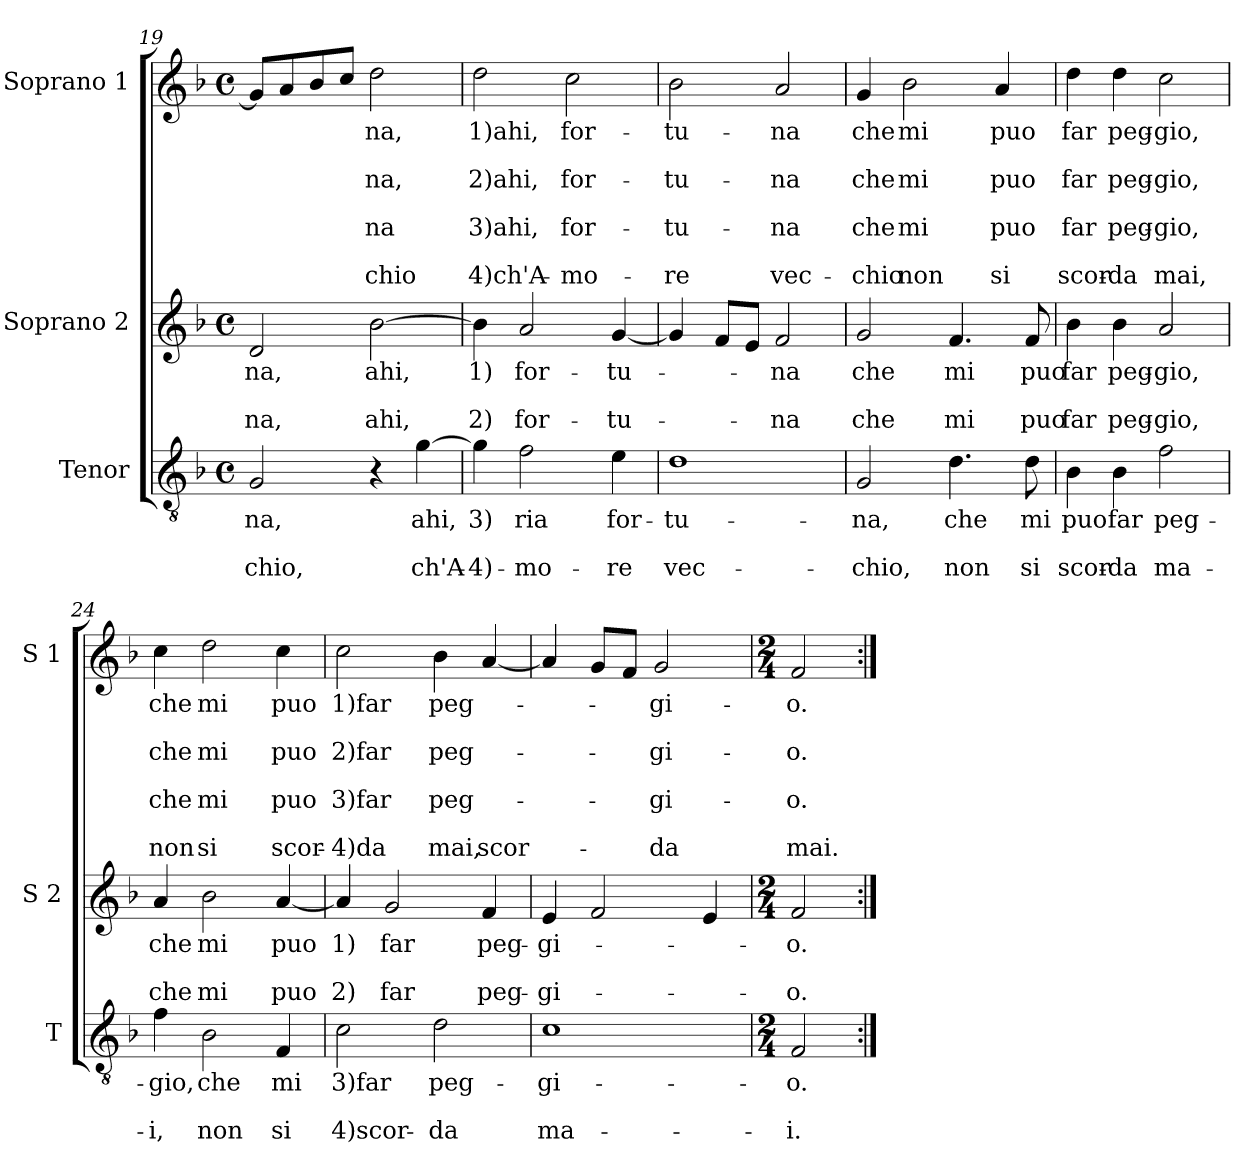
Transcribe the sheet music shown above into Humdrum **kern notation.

**kern	**text	**text	**text	**kern	**text	**text	**text	**kern	**text	**text	**text	**text	**text	**text	**text
*part3	*part3	*part3	*part3	*part2	*part2	*part2	*part2	*part1	*part1	*part1	*part1	*part1	*part1	*part1	*part1
*staff3	*staff3	*staff3	*staff3	*staff2	*staff2	*staff2	*staff2	*staff1	*staff1	*staff1	*staff1	*staff1	*staff1	*staff1	*staff1
*I"Tenor	*	*	*	*I"Soprano 2	*	*	*	*I"Soprano 1	*	*	*	*	*	*	*
*I'T	*	*	*	*I'S 2	*	*	*	*I'S 1	*	*	*	*	*	*	*
*clefGv2	*	*	*	*clefG2	*	*	*	*clefG2	*	*	*	*	*	*	*
*k[b-]	*	*	*	*k[b-]	*	*	*	*k[b-]	*	*	*	*	*	*	*
*F:	*	*	*	*F:	*	*	*	*F:	*	*	*	*	*	*	*
*M4/4	*	*	*	*M4/4	*	*	*	*M4/4	*	*	*	*	*	*	*
*met(c)	*	*	*	*met(c)	*	*	*	*met(c)	*	*	*	*	*	*	*
=19	=19	=19	=19	=19	=19	=19	=19	=19	=19	=19	=19	=19	=19	=19	=19
!	!LO:LY:b	!	!LO:LY:b	!	!LO:LY:b	!	!LO:LY:b	!	!	!	!	!	!	!	!
2G/	-na,	.	-chio,	2d/	-na,	.	-na,	8g/L]	.	.	.	.	.	.	.
.	.	.	.	.	.	.	.	8a/	.	.	.	.	.	.	.
.	.	.	.	.	.	.	.	8b-/	.	.	.	.	.	.	.
.	.	.	.	.	.	.	.	8cc/J	.	.	.	.	.	.	.
!	!	!	!	!	!LO:LY:b	!	!LO:LY:b	!	!LO:LY:b	!	!LO:LY:b	!	!LO:LY:b	!	!LO:LY:b
4r	.	.	.	[2b-\	ahi,	.	ahi,	2dd\	-na,	.	-na,	.	-na	.	-chio
!	!LO:LY:b	!	!LO:LY:b	!	!	!	!	!	!	!	!	!	!	!	!
[4g\	ahi,	.	ch'A-	.	.	.	.	.	.	.	.	.	.	.	.
!!LO:PB:g=z
=20	=20	=20	=20	=20	=20	=20	=20	=20	=20	=20	=20	=20	=20	=20	=20
!	!LO:LY:b	!	!LO:LY:b	!	!LO:LY:b	!	!LO:LY:b	!	!LO:LY:b	!	!LO:LY:b	!	!LO:LY:b	!	!LO:LY:b
4g\]	3)	.	-4)-	4b-\]	1)	.	2)	2dd\	1)ahi,	.	2)ahi,	.	3)ahi,	.	4)ch'A-
!	!LO:LY:b	!	!LO:LY:b	!	!LO:LY:b	!	!LO:LY:b	!	!	!	!	!	!	!	!
2f\	ria	.	-mo-	2a/	for-	.	for-	.	.	.	.	.	.	.	.
!	!	!	!	!	!	!	!	!	!LO:LY:b	!	!LO:LY:b	!	!LO:LY:b	!	!LO:LY:b
.	.	.	.	.	.	.	.	2cc\	for-	.	for-	.	for-	.	-mo-
!	!LO:LY:b	!	!LO:LY:b	!	!LO:LY:b	!	!LO:LY:b	!	!	!	!	!	!	!	!
4e\	for-	.	-re	[4g/	-tu-	.	-tu-	.	.	.	.	.	.	.	.
=21	=21	=21	=21	=21	=21	=21	=21	=21	=21	=21	=21	=21	=21	=21	=21
!	!LO:LY:b	!	!LO:LY:b	!	!	!	!	!	!LO:LY:b	!	!LO:LY:b	!	!LO:LY:b	!	!LO:LY:b
1d	-tu-	.	vec-	4g/]	.	.	.	2b-\	-tu-	.	-tu-	.	-tu-	.	-re
.	.	.	.	8f/L	.	.	.	.	.	.	.	.	.	.	.
.	.	.	.	8e/J	.	.	.	.	.	.	.	.	.	.	.
!	!	!	!	!	!LO:LY:b	!	!LO:LY:b	!	!LO:LY:b	!	!LO:LY:b	!	!LO:LY:b	!	!LO:LY:b
.	.	.	.	2f/	-na	.	-na	2a/	-na	.	-na	.	-na	.	vec-
=22	=22	=22	=22	=22	=22	=22	=22	=22	=22	=22	=22	=22	=22	=22	=22
!	!LO:LY:b	!	!LO:LY:b	!	!LO:LY:b	!	!LO:LY:b	!	!LO:LY:b	!	!LO:LY:b	!	!LO:LY:b	!	!LO:LY:b
2G/	-na,	.	-chio,	2g/	che	.	che	4g/	che	.	che	.	che	.	-chio
!	!	!	!	!	!	!	!	!	!LO:LY:b	!	!LO:LY:b	!	!LO:LY:b	!	!LO:LY:b
.	.	.	.	.	.	.	.	2b-\	mi	.	mi	.	mi	.	non
!	!LO:LY:b	!	!LO:LY:b	!	!LO:LY:b	!	!LO:LY:b	!	!	!	!	!	!	!	!
4.d\	che	.	non	4.f/	mi	.	mi	.	.	.	.	.	.	.	.
!	!	!	!	!	!	!	!	!	!LO:LY:b	!	!LO:LY:b	!	!LO:LY:b	!	!LO:LY:b
.	.	.	.	.	.	.	.	4a/	puo	.	puo	.	puo	.	si
!	!LO:LY:b	!	!LO:LY:b	!	!LO:LY:b	!	!LO:LY:b	!	!	!	!	!	!	!	!
8d\	mi	.	si	8f/	puo	.	puo	.	.	.	.	.	.	.	.
=23	=23	=23	=23	=23	=23	=23	=23	=23	=23	=23	=23	=23	=23	=23	=23
!	!LO:LY:b	!	!LO:LY:b	!	!LO:LY:b	!	!LO:LY:b	!	!LO:LY:b	!	!LO:LY:b	!	!LO:LY:b	!	!LO:LY:b
4B-\	puo	.	scor-	4b-\	far	.	far	4dd\	far	.	far	.	far	.	scor-
!	!LO:LY:b	!	!LO:LY:b	!	!LO:LY:b	!	!LO:LY:b	!	!LO:LY:b	!	!LO:LY:b	!	!LO:LY:b	!	!LO:LY:b
4B-\	far	.	-da	4b-\	peg-	.	peg-	4dd\	peg-	.	peg-	.	peg-	.	-da
!	!LO:LY:b	!	!LO:LY:b	!	!LO:LY:b	!	!LO:LY:b	!	!LO:LY:b	!	!LO:LY:b	!	!LO:LY:b	!	!LO:LY:b
2f\	peg-	.	ma-	2a/	-gio,	.	-gio,	2cc\	-gio,	.	-gio,	.	-gio,	.	mai,
=24	=24	=24	=24	=24	=24	=24	=24	=24	=24	=24	=24	=24	=24	=24	=24
!	!LO:LY:b	!	!LO:LY:b	!	!LO:LY:b	!	!LO:LY:b	!	!LO:LY:b	!	!LO:LY:b	!	!LO:LY:b	!	!LO:LY:b
4f\	-gio,	.	-i,	4a/	che	.	che	4cc\	che	.	che	.	che	.	non
!	!LO:LY:b	!	!LO:LY:b	!	!LO:LY:b	!	!LO:LY:b	!	!LO:LY:b	!	!LO:LY:b	!	!LO:LY:b	!	!LO:LY:b
2B-\	che	.	non	2b-\	mi	.	mi	2dd\	mi	.	mi	.	mi	.	si
!	!LO:LY:b	!	!LO:LY:b	!	!LO:LY:b	!	!LO:LY:b	!	!LO:LY:b	!	!LO:LY:b	!	!LO:LY:b	!	!LO:LY:b
4F/	mi	.	si	[4a/	puo	.	puo	4cc\	puo	.	puo	.	puo	.	scor-
!!LO:LB:g=z
=25	=25	=25	=25	=25	=25	=25	=25	=25	=25	=25	=25	=25	=25	=25	=25
!	!LO:LY:b	!	!LO:LY:b	!	!LO:LY:b	!	!LO:LY:b	!	!LO:LY:b	!	!LO:LY:b	!	!LO:LY:b	!	!LO:LY:b
2c\	3)far	.	4)scor-	4a/]	1)	.	2)	2cc\	1)far	.	2)far	.	3)far	.	-4)da
!	!	!	!	!	!LO:LY:b	!	!LO:LY:b	!	!	!	!	!	!	!	!
.	.	.	.	2g/	far	.	far	.	.	.	.	.	.	.	.
!	!LO:LY:b	!	!LO:LY:b	!	!	!	!	!	!LO:LY:b	!	!LO:LY:b	!	!LO:LY:b	!	!LO:LY:b
2d\	peg-	.	-da	.	.	.	.	4b-\	peg-	.	peg-	.	peg-	.	mai,
!	!	!	!	!	!LO:LY:b	!	!LO:LY:b	!	!	!	!	!	!	!	!LO:LY:b
.	.	.	.	4f/	peg-	.	peg-	[4a/	.	.	.	.	.	.	scor-
=26	=26	=26	=26	=26	=26	=26	=26	=26	=26	=26	=26	=26	=26	=26	=26
!	!LO:LY:b	!	!LO:LY:b	!	!LO:LY:b	!	!LO:LY:b	!	!	!	!	!	!	!	!
1c	-gi-	.	ma-	4e/	-gi-	.	-gi-	4a/]	.	.	.	.	.	.	.
.	.	.	.	2f/	.	.	.	8g/L	.	.	.	.	.	.	.
.	.	.	.	.	.	.	.	8f/J	.	.	.	.	.	.	.
!	!	!	!	!	!	!	!	!	!LO:LY:b	!	!LO:LY:b	!	!LO:LY:b	!	!LO:LY:b
.	.	.	.	.	.	.	.	2g/	-gi-	.	-gi-	.	-gi-	.	-da
.	.	.	.	4e/	.	.	.	.	.	.	.	.	.	.	.
=27	=27	=27	=27	=27	=27	=27	=27	=27	=27	=27	=27	=27	=27	=27	=27
*M2/4	*	*	*	*M2/4	*	*	*	*M2/4	*	*	*	*	*	*	*
!	!LO:LY:b	!	!LO:LY:b	!	!LO:LY:b	!	!LO:LY:b	!	!LO:LY:b	!	!LO:LY:b	!	!LO:LY:b	!	!LO:LY:b
2F/	-o.	.	-i.	2f/	-o.	.	-o.	2f/	-o.	.	-o.	.	-o.	.	mai.
=:|!	=:|!	=:|!	=:|!	=:|!	=:|!	=:|!	=:|!	=:|!	=:|!	=:|!	=:|!	=:|!	=:|!	=:|!	=:|!
*-	*-	*-	*-	*-	*-	*-	*-	*-	*-	*-	*-	*-	*-	*-	*-
